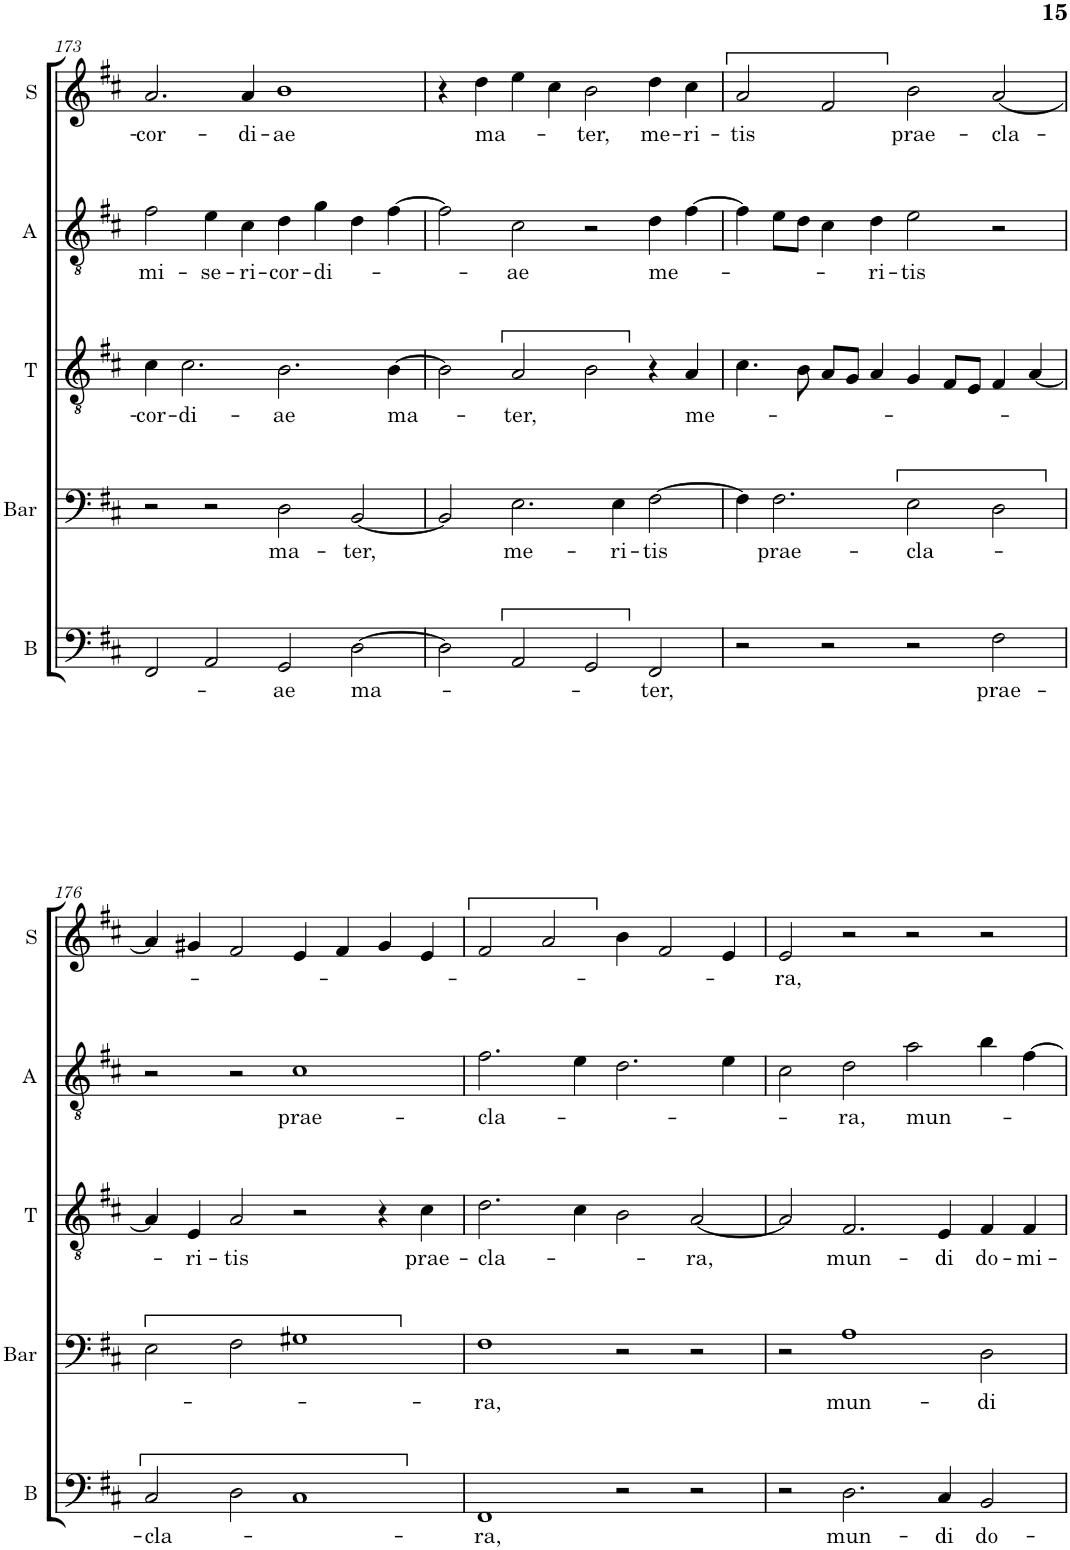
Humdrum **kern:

**kern	**text	**kern	**text	**kern	**text	**kern	**text	**kern	**text
*part5	*part5	*part4	*part4	*part3	*part3	*part2	*part2	*part1	*part1
*staff5	*staff5	*staff4	*staff4	*staff3	*staff3	*staff2	*staff2	*staff1	*staff1
*I"B	*	*I"Bar	*	*I"T	*	*I"A	*	*I"S	*
*I'B	*	*I'Bar	*	*I'T	*	*I'A	*	*I'S	*
!!LO:PB:g=z
*clefF4	*	*clefF4	*	*clefGv2	*	*clefGv2	*	*clefG2	*
*	*	*Trd8c14	*	*	*	*Trd4c7	*	*	*
*k[f#c#]	*	*k[f#c#]	*	*k[f#c#]	*	*k[f#c#]	*	*k[f#c#]	*
*M4/2	*	*M4/2	*	*M4/2	*	*M4/2	*	*M4/2	*
=173	=173	=173	=173	=173	=173	=173	=173	=173	=173
!	!	!	!	!	!LO:LY:b	!	!LO:LY:b	!	!LO:LY:b
2FF#/	.	2r	.	4c#\	-cor-	2f#\	mi-	2.a/	-cor-
!	!	!	!	!	!LO:LY:b	!	!	!	!
.	.	.	.	2.c#\	-di-	.	.	.	.
!	!	!	!	!	!	!	!LO:LY:b	!	!
2AA/	.	2r	.	.	.	4e\	-se-	.	.
!	!	!	!	!	!	!	!LO:LY:b	!	!LO:LY:b
.	.	.	.	.	.	4c#\	-ri-	4a/	-di-
!	!LO:LY:b	!	!LO:LY:b	!	!LO:LY:b	!	!LO:LY:b	!	!LO:LY:b
2GG/	-ae	2D\	ma-	2.B\	-ae	4d\	-cor-	1b	-ae
!	!	!	!	!	!	!	!LO:LY:b	!	!
.	.	.	.	.	.	4g\	-di-	.	.
!	!LO:LY:b	!	!LO:LY:b	!	!	!	!	!	!
[2D\	ma-	[2BB/	-ter,	.	.	4d\	.	.	.
!	!	!	!	!	!LO:LY:b	!	!	!	!
.	.	.	.	[4B\	ma-	[4f#\	.	.	.
=174	=174	=174	=174	=174	=174	=174	=174	=174	=174
2D\]	.	2BB/]	.	2B\]	.	2f#\]	.	4r	.
!	!	!	!	!	!	!	!	!	!LO:LY:b
.	.	.	.	.	.	.	.	4dd\	ma-
!	!	!	!LO:LY:b	!	!LO:LY:b	!	!LO:LY:b	!	!
2AA/	.	2.E\	me-	2A/	-ter,	2c#\	-ae	4ee\	.
.	.	.	.	.	.	.	.	4cc#\	.
!	!	!	!	!	!	!	!	!	!LO:LY:b
2GG/	.	.	.	2B\	.	2r	.	2b\	-ter,
!	!	!	!LO:LY:b	!	!	!	!	!	!
.	.	4E\	-ri-	.	.	.	.	.	.
!	!LO:LY:b	!	!LO:LY:b	!	!	!	!LO:LY:b	!	!LO:LY:b
2FF#/	-ter,	[2F#\	-tis	4r	.	4d\	me-	4dd\	me-
!	!	!	!	!	!LO:LY:b	!	!	!	!LO:LY:b
.	.	.	.	4A/	me-	[4f#\	.	4cc#\	-ri-
=175	=175	=175	=175	=175	=175	=175	=175	=175	=175
!	!	!	!	!	!	!	!	!	!LO:LY:b
2r	.	4F#\]	.	4.c#\	.	4f#\]	.	2a/	-tis
!	!	!	!LO:LY:b	!	!	!	!	!	!
.	.	2.F#\	prae-	.	.	8e\L	.	.	.
.	.	.	.	8B\	.	8d\J	.	.	.
2r	.	.	.	8A/L	.	4c#\	.	2f#/	.
.	.	.	.	8G/J	.	.	.	.	.
!	!	!	!	!	!	!	!LO:LY:b	!	!
.	.	.	.	4A/	.	4d\	-ri-	.	.
!	!	!	!LO:LY:b	!	!	!	!LO:LY:b	!	!LO:LY:b
2r	.	2E\	-cla-	4G/	.	2e\	-tis	2b\	prae-
.	.	.	.	8F#/L	.	.	.	.	.
.	.	.	.	8E/J	.	.	.	.	.
!	!LO:LY:b	!	!	!	!	!	!	!	!LO:LY:b
2F#\	prae-	2D\	.	4F#/	.	2r	.	[2a/	-cla-
.	.	.	.	[4A/	.	.	.	.	.
!!LO:LB:g=z
=176	=176	=176	=176	=176	=176	=176	=176	=176	=176
!	!LO:LY:b	!	!	!	!	!	!	!	!
2C#/	-cla-	2E\	.	4A/]	.	2r	.	4a/]	.
!	!	!	!	!	!LO:LY:b	!	!	!	!
.	.	.	.	4E/	-ri-	.	.	4g#X/	.
!	!	!	!	!	!LO:LY:b	!	!	!	!
2D\	.	2F#\	.	2A/	-tis	2r	.	2f#/	.
!	!	!	!	!	!	!	!LO:LY:b	!	!
1C#	.	1G#X	.	2r	.	1c#	prae-	4e/	.
.	.	.	.	.	.	.	.	4f#/	.
.	.	.	.	4r	.	.	.	4g#/	.
!	!	!	!	!	!LO:LY:b	!	!	!	!
.	.	.	.	4c#\	prae-	.	.	4e/	.
=177	=177	=177	=177	=177	=177	=177	=177	=177	=177
!	!LO:LY:b	!	!LO:LY:b	!	!LO:LY:b	!	!LO:LY:b	!	!
1FF#	-ra,	1F#	-ra,	2.d\	-cla-	2.f#\	-cla-	2f#/	.
.	.	.	.	.	.	.	.	2a/	.
.	.	.	.	4c#\	.	4e\	.	.	.
2r	.	2r	.	2B\	.	2.d\	.	4b\	.
.	.	.	.	.	.	.	.	2f#/	.
!	!	!	!	!	!LO:LY:b	!	!	!	!
2r	.	2r	.	[2A/	-ra,	.	.	.	.
.	.	.	.	.	.	4e\	.	4e/	.
=178	=178	=178	=178	=178	=178	=178	=178	=178	=178
!	!	!	!	!	!	!	!	!	!LO:LY:b
2r	.	2r	.	2A/]	.	2c#\	.	2e/	-ra,
!	!LO:LY:b	!	!LO:LY:b	!	!LO:LY:b	!	!LO:LY:b	!	!
2.D\	mun-	1A	mun-	2.F#/	mun-	2d\	-ra,	2r	.
!	!	!	!	!	!	!	!LO:LY:b	!	!
.	.	.	.	.	.	2a\	mun-	2r	.
!	!LO:LY:b	!	!	!	!LO:LY:b	!	!	!	!
4C#/	-di	.	.	4E/	-di	.	.	.	.
!	!LO:LY:b	!	!LO:LY:b	!	!LO:LY:b	!	!	!	!
2BB/	do-	2D\	-di	4F#/	do-	4b\	.	2r	.
!	!	!	!	!	!LO:LY:b	!	!	!	!
.	.	.	.	4F#/	-mi-	[4f#\	.	.	.
=	=	=	=	=	=	=	=	=	=
*-	*-	*-	*-	*-	*-	*-	*-	*-	*-
